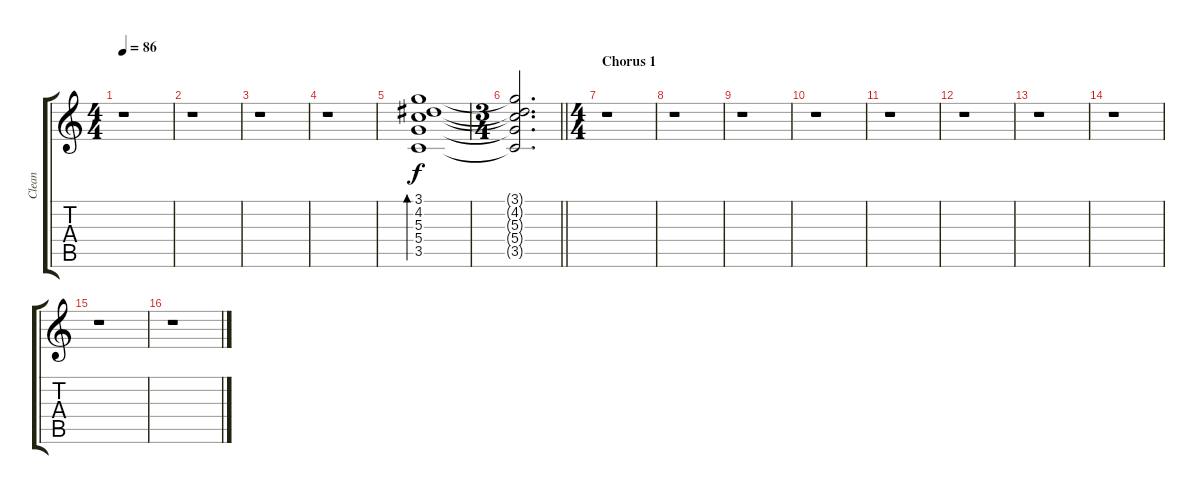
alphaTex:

\track ("Clean " "Clean ") {instrument electricguitarclean}
\staff {score tabs}
\tuning (E4 B3 G3 D3 A2 E2) {hide}
\ts (4 4)
\tempo 86
\clef g2
\ks c
r.1{dy f} |
r.1 |
r.1 |
r.1 |
(3.1 4.2 5.3 5.4 3.5).1{bd 240} |
\ts (3 4)
\barLineRight lightlight
(3.1{t} 4.2{t} 5.3{t} 5.4{t} 3.5{t}).2{d} |
\ts (4 4)
\section ("" "Chorus 1")
r.1 |
r.1 |
r.1 |
r.1 |
r.1 |
r.1 |
r.1 |
r.1 |
r.1 |
r.1
